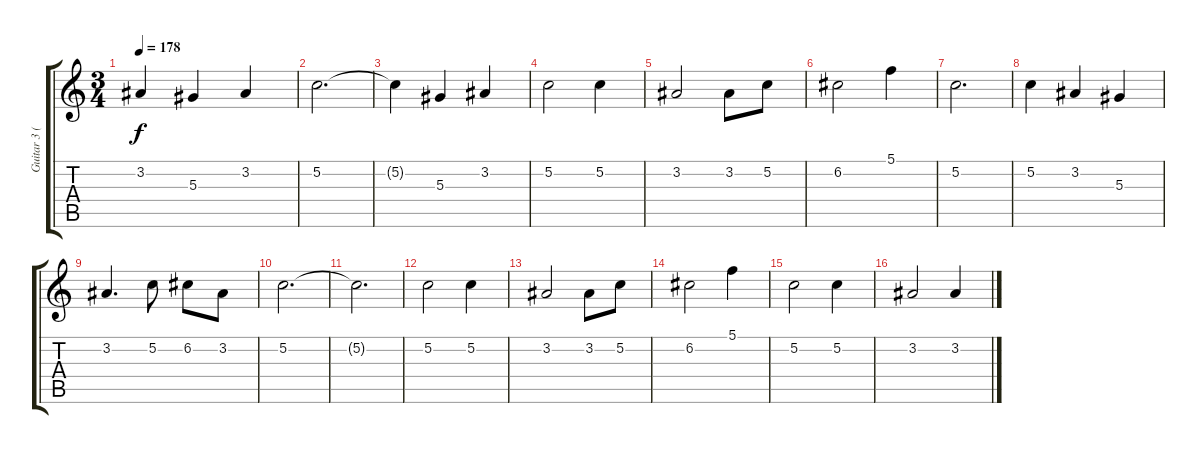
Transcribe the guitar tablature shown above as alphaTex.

\track ("Guitar 3 (Rhytm)" "Guitar 3 (") {instrument distortionguitar}
\staff {score tabs}
\tuning (C4 G3 Eb3 Bb2 F2 C2) {hide}
\ts (3 4)
\tempo 178
\clef g2
\ks c
3.2.4{dy f} 5.3.4 3.2.4 |
5.2.2{d} |
5.2{t}.4 5.3.4 3.2.4 |
5.2.2 5.2.4 |
3.2.2 3.2.8 5.2.8 |
6.2.2 5.1.4 |
5.2.2{d} |
5.2.4 3.2.4 5.3.4 |
3.2.4{d} 5.2.8 6.2.8 3.2.8 |
5.2.2{d} |
5.2{t}.2{d} |
5.2.2 5.2.4 |
3.2.2 3.2.8 5.2.8 |
6.2.2 5.1.4 |
5.2.2 5.2.4 |
3.2.2 3.2.4
